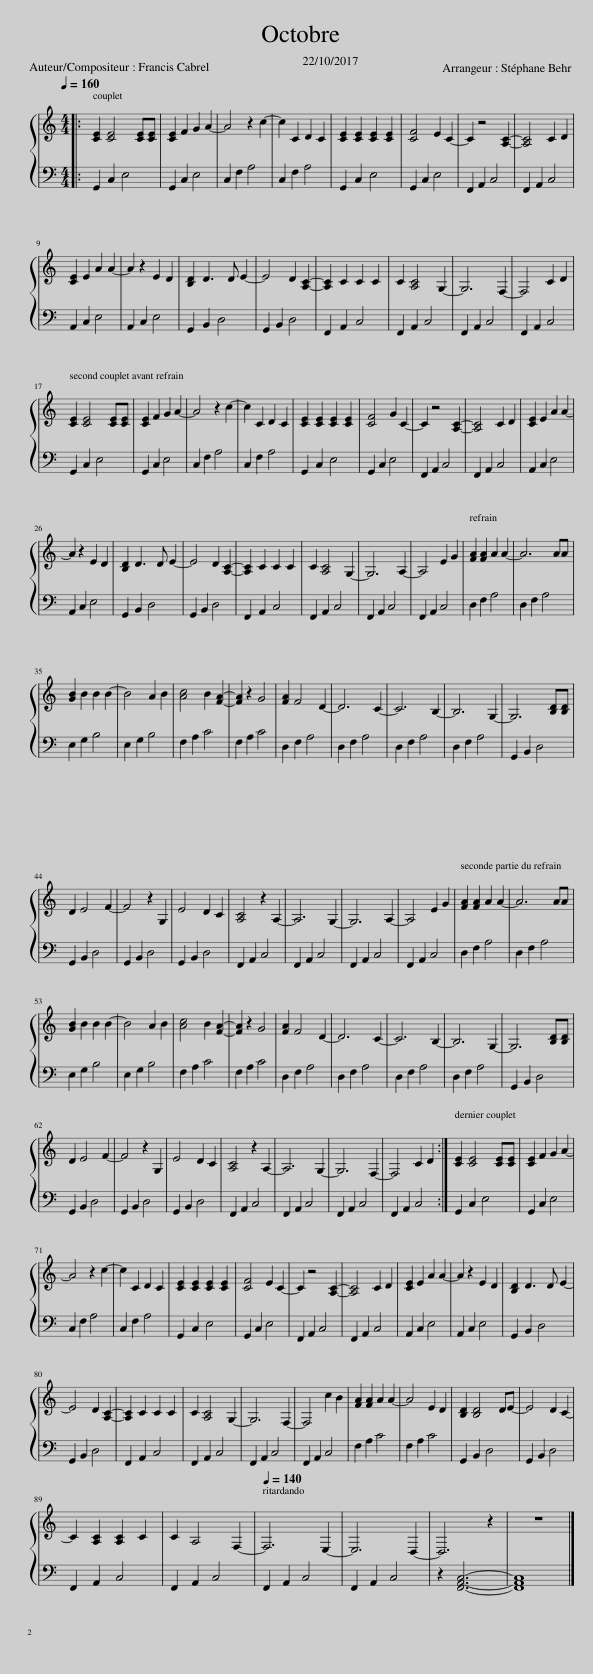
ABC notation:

X:1
%%score { 1 | 2 }
L:1/8
Q:1/4=160
M:4/4
I:linebreak $
K:C
V:1 treble
V:2 bass
V:1
|: [CE]2 [CE]4 [CE][CE] | [CE]2 F2 G2 A2- | A4 z2 c2- | c2 C2 D2 C2 | [CE]2 [CE]2 [CE]2 [CE]2 | %5
 [CF]4 E2 C2- | C2 z4 [A,C]2- | [A,C]4 C2 D2 |$ [CE]2 E2 A2 A2- | A2 z2 E2 D2 | %10
 [B,D]2 D3 D E2- | E4 D2 [A,C]2- | [A,C]2 C2 C2 C2 | C2 [A,C]4 G,2- | G,6 F,2- | %15
 F,4 C2 D2 |$ [CE]2 [CE]4 [CE][CE] | [CE]2 F2 G2 A2- | A4 z2 c2- | c2 C2 D2 C2 | %20
 [CE]2 [CE]2 [CE]2 [CE]2 | [CF]4 G2 C2- | C2 z4 [A,C]2- | [A,C]4 C2 D2 | [CE]2 E2 A2 A2- |$ %25
 A2 z2 E2 D2 | [B,D]2 D3 D E2- | E4 D2 [A,C]2- | [A,C]2 C2 C2 C2 | C2 [A,C]4 G,2- | %30
 G,6 A,2- | A,4 E2 G2 | [FA]2 [FA]2 A2 A2- | A6 AA |$ [GB]2 B2 B2 B2- | %35
 B4 A2 B2 | [Ac]4 B2 [FA]2- | [FA]2 z2 G4 | [FA]2 F4 D2- | D6 C2- | %40
 C6 B,2- | B,6 G,2- | G,6 [B,D][B,D] |$ D2 E4 F2- | F4 z2 G,2 | %45
 E4 D2 C2 | [A,C]4 z2 A,2- | A,6 G,2- | G,6 A,2- | A,4 E2 G2 | %50
 [FA]2 [FA]2 A2 A2- | A6 AA |$ [GB]2 B2 B2 B2- | B4 A2 B2 | [Ac]4 B2 [FA]2- | %55
 [FA]2 z2 G4 | [FA]2 F4 D2- | D6 C2- | C6 B,2- | B,6 G,2- | %60
 G,6 [B,D][B,D] |$ D2 E4 F2- | F4 z2 G,2 | E4 D2 C2 | [A,C]4 z2 A,2- | %65
 A,6 G,2- | G,6 F,2- | F,4 C2 D2 :| [CE]2 [CE]4 [CE][CE] | [CE]2 F2 G2 A2- |$ %70
 A4 z2 c2- | c2 C2 D2 C2 | [CE]2 [CE]2 [CE]2 [CE]2 | [CF]4 E2 C2- | C2 z4 [A,C]2- | %75
 [A,C]4 C2 D2 | [CE]2 E2 A2 A2- | A2 z2 E2 D2 | [B,D]2 D3 D E2- |$ E4 D2 [A,C]2- | %80
 [A,C]2 C2 C2 C2 | C2 [A,C]4 G,2- | G,6 F,2- | F,4 c2 B2 | [FA]2 [FA]2 A2 A2- | %85
 A4 E2 D2 | [B,D]2 [B,D]4 DE- | E4 D2 C2- |$ C2 [A,C]2 [A,C]2 C2 | C2 A,4 F,2- | %90
[Q:1/4=140] F,6 E,2- | E,6 D,2- | D,6 z2 | z8 |] %94
V:2
|: G,,2 C,2 E,4 | G,,2 C,2 E,4 | C,2 F,2 A,4 | C,2 F,2 A,4 | G,,2 C,2 E,4 | %5
 G,,2 C,2 E,4 | F,,2 A,,2 C,4 | F,,2 A,,2 C,4 |$ A,,2 C,2 E,4 | A,,2 C,2 E,4 | %10
 G,,2 B,,2 D,4 | G,,2 B,,2 D,4 | F,,2 A,,2 C,4 | F,,2 A,,2 C,4 | F,,2 A,,2 C,4 | %15
 F,,2 A,,2 C,4 |$ G,,2 C,2 E,4 | G,,2 C,2 E,4 | C,2 F,2 A,4 | C,2 F,2 A,4 | %20
 G,,2 C,2 E,4 | G,,2 C,2 E,4 | F,,2 A,,2 C,4 | F,,2 A,,2 C,4 | A,,2 C,2 E,4 |$ %25
 A,,2 C,2 E,4 | G,,2 B,,2 D,4 | G,,2 B,,2 D,4 | F,,2 A,,2 C,4 | F,,2 A,,2 C,4 | %30
 F,,2 A,,2 C,4 | F,,2 A,,2 C,4 | D,2 F,2 A,4 | D,2 F,2 A,4 |$ E,2 G,2 B,4 | %35
 E,2 G,2 B,4 | F,2 A,2 C4 | F,2 A,2 C4 | D,2 F,2 A,4 | D,2 F,2 A,4 | %40
 D,2 F,2 A,4 | D,2 F,2 A,4 | G,,2 B,,2 D,4 |$ G,,2 B,,2 D,4 | G,,2 B,,2 D,4 | %45
 G,,2 B,,2 D,4 | F,,2 A,,2 C,4 | F,,2 A,,2 C,4 | F,,2 A,,2 C,4 | F,,2 A,,2 C,4 | %50
 D,2 F,2 A,4 | D,2 F,2 A,4 |$ E,2 G,2 B,4 | E,2 G,2 B,4 | F,2 A,2 C4 | %55
 F,2 A,2 C4 | D,2 F,2 A,4 | D,2 F,2 A,4 | D,2 F,2 A,4 | D,2 F,2 A,4 | %60
 G,,2 B,,2 D,4 |$ G,,2 B,,2 D,4 | G,,2 B,,2 D,4 | G,,2 B,,2 D,4 | F,,2 A,,2 C,4 | %65
 F,,2 A,,2 C,4 | F,,2 A,,2 C,4 | F,,2 A,,2 C,4 :| G,,2 C,2 E,4 | G,,2 C,2 E,4 |$ %70
 C,2 F,2 A,4 | C,2 F,2 A,4 | G,,2 C,2 E,4 | G,,2 C,2 E,4 | F,,2 A,,2 C,4 | %75
 F,,2 A,,2 C,4 | A,,2 C,2 E,4 | A,,2 C,2 E,4 | G,,2 B,,2 D,4 |$ G,,2 B,,2 D,4 | %80
 F,,2 A,,2 C,4 | F,,2 A,,2 C,4 | F,,2 A,,2 C,4 | F,,2 A,,2 C,4 | F,2 A,2 C4 | %85
 F,2 A,2 C4 | G,,2 B,,2 D,4 | G,,2 B,,2 D,4 |$ F,,2 A,,2 C,4 | F,,2 A,,2 C,4 | %90
 F,,2 A,,2 C,4 | F,,2 A,,2 C,4 | z2 [F,,A,,C,]6- | [F,,A,,C,]8 |] %94
